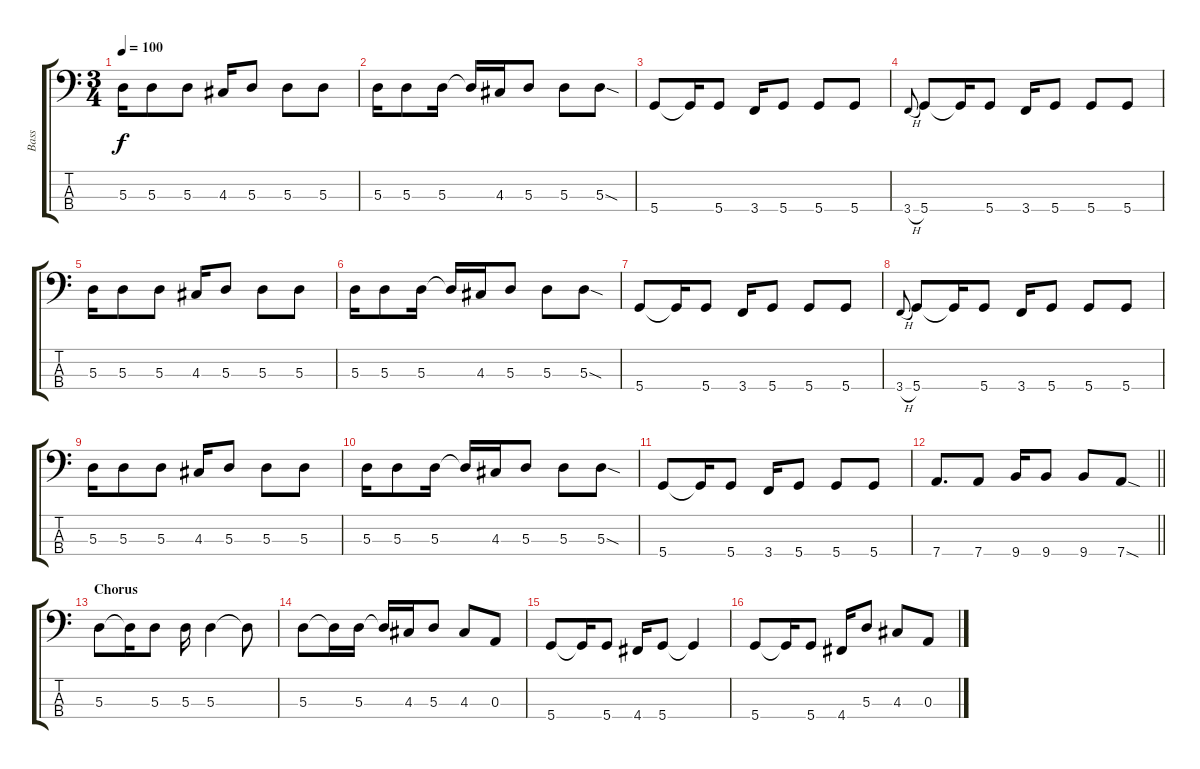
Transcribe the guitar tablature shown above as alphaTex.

\track ("Bass" "Bass") {instrument electricbassfinger}
\staff {score tabs}
\tuning (G2 D2 A1 D1) {hide}
\ts (3 4)
\tempo 100
\clef f4
\ks c
5.3.16{dy f} 5.3.8 5.3.8 4.3.16 5.3.8 5.3.8 5.3.8 |
5.3.16 5.3.8 5.3.16 5.3{t}.16 4.3.16 5.3.8 5.3.8 5.3{sod}.8 |
5.4.8 5.4{t}.16 5.4.8 3.4.16 5.4.8 5.4.8 5.4.8 |
3.4{h}.8{gr onbeat} 5.4.8 5.4{t}.16 5.4.8 3.4.16 5.4.8 5.4.8 5.4.8 |
5.3.16 5.3.8 5.3.8 4.3.16 5.3.8 5.3.8 5.3.8 |
5.3.16 5.3.8 5.3.16 5.3{t}.16 4.3.16 5.3.8 5.3.8 5.3{sod}.8 |
5.4.8 5.4{t}.16 5.4.8 3.4.16 5.4.8 5.4.8 5.4.8 |
3.4{h}.8{gr onbeat} 5.4.8 5.4{t}.16 5.4.8 3.4.16 5.4.8 5.4.8 5.4.8 |
5.3.16 5.3.8 5.3.8 4.3.16 5.3.8 5.3.8 5.3.8 |
5.3.16 5.3.8 5.3.16 5.3{t}.16 4.3.16 5.3.8 5.3.8 5.3{sod}.8 |
5.4.8 5.4{t}.16 5.4.8 3.4.16 5.4.8 5.4.8 5.4.8 |
\barLineRight lightlight
7.4.8{d} 7.4.8 9.4.16 9.4.8 9.4.8 7.4{sod}.8 |
\section ("" "Chorus")
5.3.8 5.3{t}.16 5.3.8 5.3.16 5.3.4 5.3{t}.8 |
5.3.8 5.3{t}.16 5.3.16 5.3{t}.16 4.3.16 5.3.8 4.3.8 0.3.8 |
5.4.8 5.4{t}.16 5.4.8 4.4.16 5.4.8 5.4{t}.4 |
5.4.8 5.4{t}.16 5.4.8 4.4.16 5.3.8 4.3.8 0.3.8
